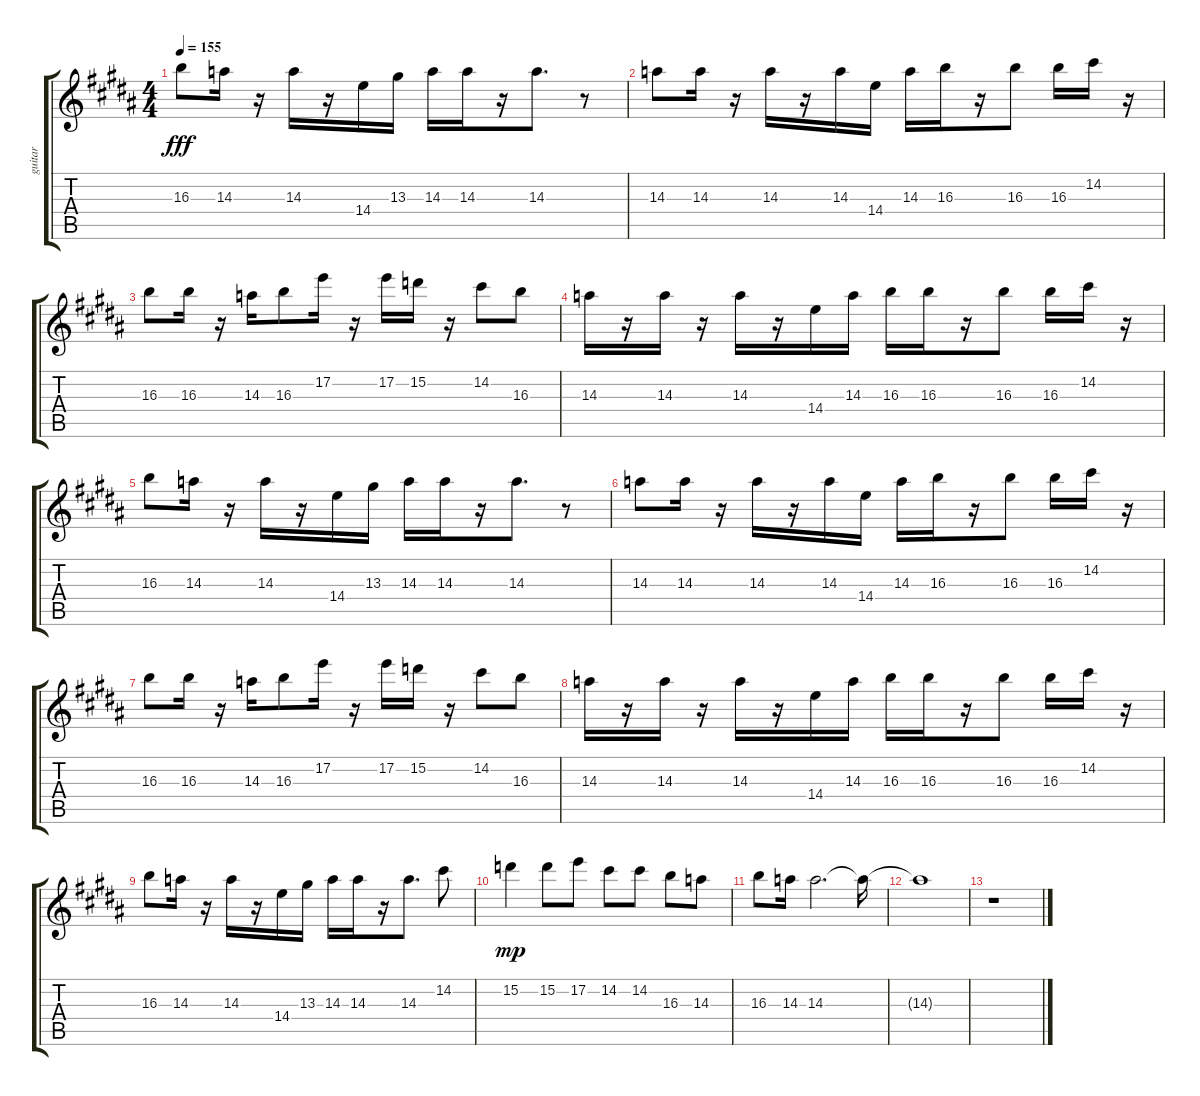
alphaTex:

\track ("guitar" "guitar") {instrument overdrivenguitar}
\staff {score tabs}
\tuning (E4 B3 G3 D3 A2 E2) {hide}
\ts (4 4)
\tempo 155
\clef g2
\ks b
16.3.8{dy fff} 14.3.16 r.16 14.3.16 r.16 14.4.16 13.3.16 14.3.16 14.3.16 r.16 14.3.8{d} r.8 |
14.3.8 14.3.16 r.16 14.3.16 r.16 14.3.16 14.4.16 14.3.16 16.3.16 r.16 16.3.8 16.3.16 14.2.16 r.16 |
16.3.8 16.3.16 r.16 14.3.16 16.3.8 17.2.16 r.16 17.2.16 15.2.16 r.16 14.2.8 16.3.8 |
14.3.16 r.16 14.3.16 r.16 14.3.16 r.16 14.4.16 14.3.16 16.3.16 16.3.16 r.16 16.3.8 16.3.16 14.2.16 r.16 |
16.3.8 14.3.16 r.16 14.3.16 r.16 14.4.16 13.3.16 14.3.16 14.3.16 r.16 14.3.8{d} r.8 |
14.3.8 14.3.16 r.16 14.3.16 r.16 14.3.16 14.4.16 14.3.16 16.3.16 r.16 16.3.8 16.3.16 14.2.16 r.16 |
16.3.8 16.3.16 r.16 14.3.16 16.3.8 17.2.16 r.16 17.2.16 15.2.16 r.16 14.2.8 16.3.8 |
14.3.16 r.16 14.3.16 r.16 14.3.16 r.16 14.4.16 14.3.16 16.3.16 16.3.16 r.16 16.3.8 16.3.16 14.2.16 r.16 |
16.3.8 14.3.16 r.16 14.3.16 r.16 14.4.16 13.3.16 14.3.16 14.3.16 r.16 14.3.8{d} 14.2.8 |
15.2.4{dy mp} 15.2.8 17.2.8 14.2.8 14.2.8 16.3.8 14.3.8 |
16.3.8 14.3.16 14.3.2{d} 14.3{t}.16 |
14.3{t}.1 |
r.1
